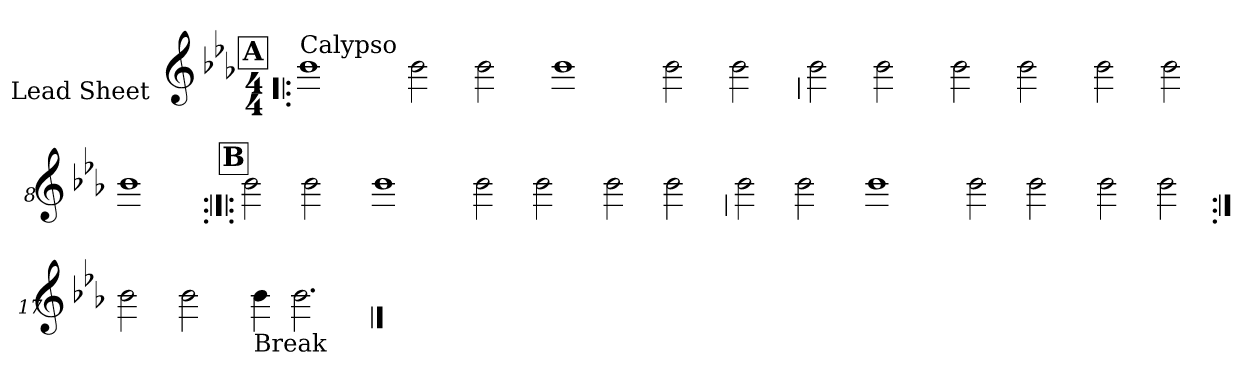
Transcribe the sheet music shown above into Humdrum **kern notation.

**kern
*part1
*staff1
*I"Lead Sheet
*stria0
*clefG2
*k[b-e-a-]
*E-:
*M4/4
!!LO:REH:place=s1:a:t=A
=1!|:
!LO:TX:a:t=Calypso
1b-
=2-
2b-
2b-
=3-
1b-
=4-
2b-
2b-
!!LO:LB:g=z
=5
2b-
2b-
=6-
2b-
2b-
=7-
2b-
2b-
=8-
1b-
!!LO:LB:g=z
!!LO:REH:place=s1:a:t=B
=9:|!|:
2b-
2b-
=10-
1b-
=11-
2b-
2b-
=12-
2b-
2b-
!!LO:LB:g=z
=13
2b-
2b-
=14-
1b-
=15-
2b-
2b-
=16-
2b-
2b-
!!LO:LB:g=z
=17:|!
2b-
2b-
=18-
!LO:TX:b:t=Break
4b-
2.b-
==
*-
